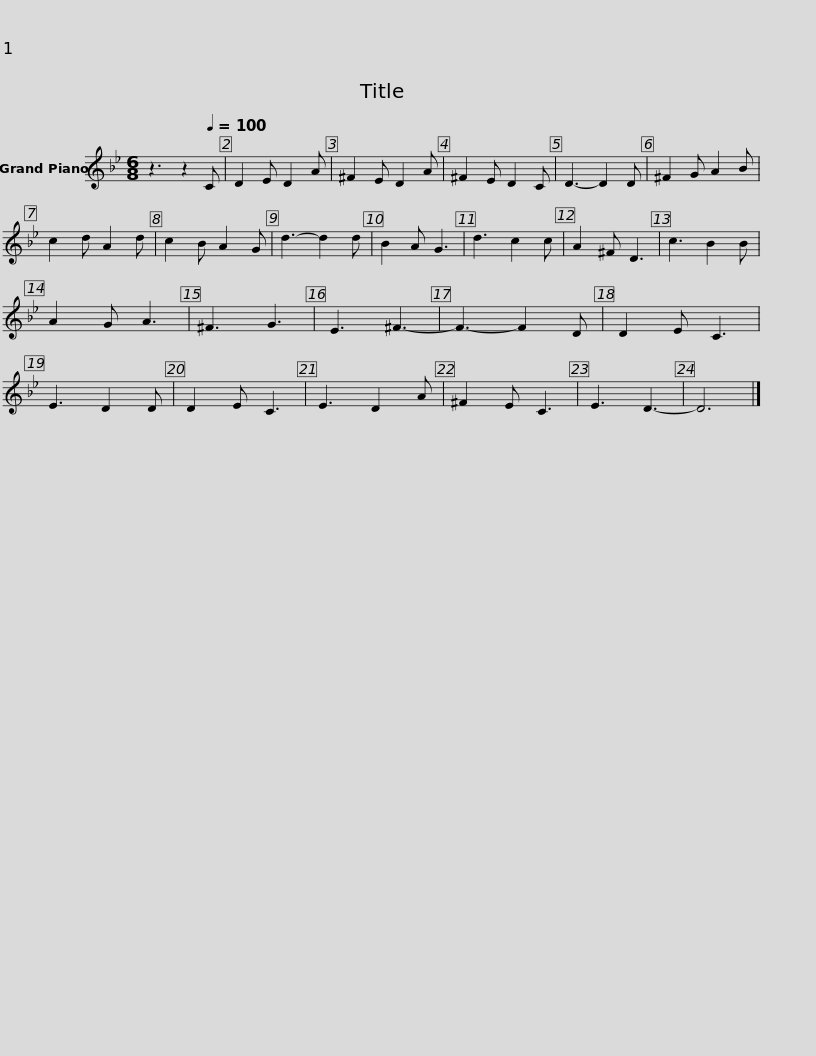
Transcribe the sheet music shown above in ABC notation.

X:1
L:1/8
M:6/8
I:linebreak $
K:Bb
V:1 treble
V:1
 z3 z2[Q:1/4=100] C | D2 E D2 A | ^F2 E D2 A | ^F2 E D2 C | D3- D2 D | %5
 ^F2 G A2 B | c2 d A2 d | c2 B A2 G | d3- d2 d |$ B2 A G3 | %10
 d3 c2 c | A2 ^F D3 | c3 B2 B | A2 G A3 | ^F3 G3 | %15
 E3 ^F3- | F3- F2 D | D2 E C3 | E3 D2 D |$ D2 E C3 | %20
 E3 D2 A | ^F2 E C3 | E3 D3- | D6 |] %24
